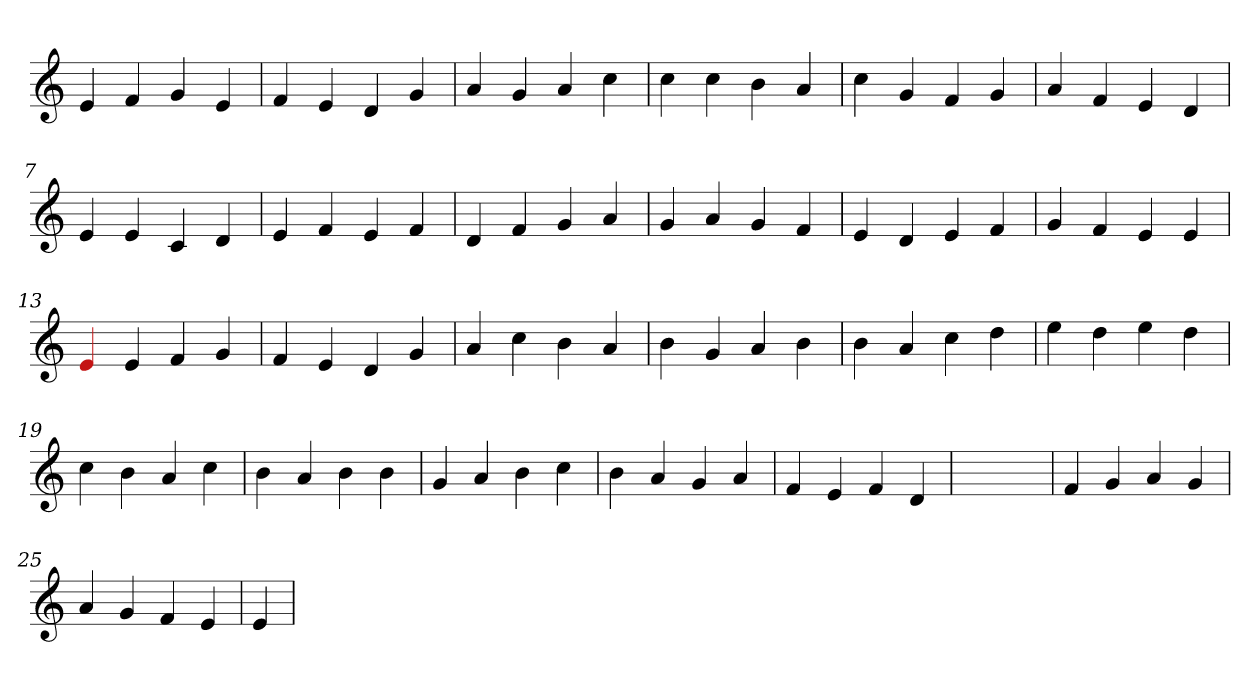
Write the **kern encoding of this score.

**kern
*part1
*staff1
*clefG2
=1
4e
4f
4g
4e
=2
4f
4e
4d
4g
=3
4a
4g
4a
4cc
=4
4cc
4cc
4b
4a
=5
4cc
4g
4f
4g
=6
4a
4f
4e
4d
=7
4e
4e
4c
4d
=8
4e
4f
4e
4f
=9
4d
4f
4g
4a
=10
4g
4a
4g
4f
=11
4e
4d
4e
4f
=12
4g
4f
4e
4e
=13
4Re
4e
4f
4g
=14
4f
4e
4d
4g
=15
4a
4cc
4b
4a
=16
4b
4g
4a
4b
=17
4b
4a
4cc
4dd
=18
4ee
4dd
4ee
4dd
=19
4cc
4b
4a
4cc
=20
4b
4a
4b
4b
=21
4g
4a
4b
4cc
=22
4b
4a
4g
4a
=23
4f
4e
4f
4d
=24
1ryy
=24
4f
4g
4a
4g
=25
4a
4g
4f
4e
=26
4e
=
*-
